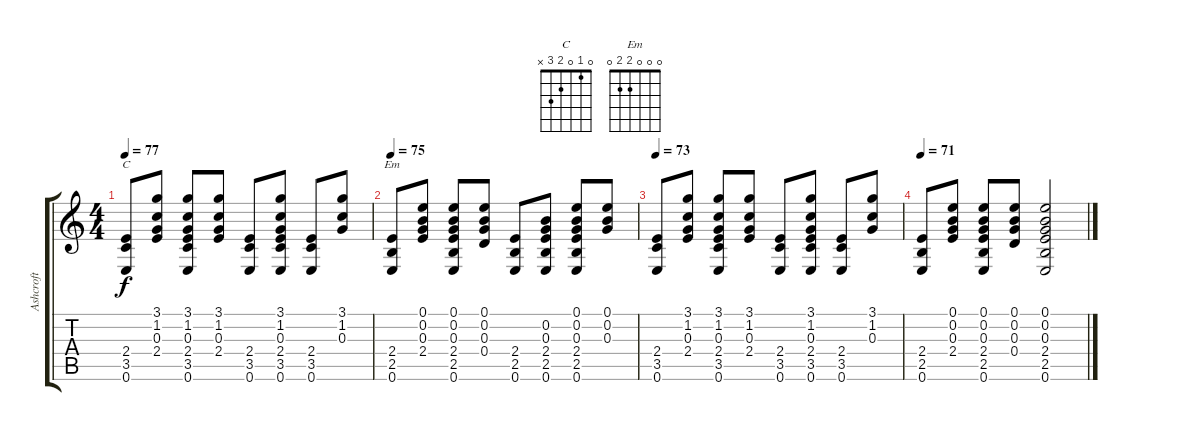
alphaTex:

\track ("Ashcroft" "Ashcroft") {instrument acousticguitarsteel}
\staff {score tabs}
\tuning (E4 B3 G3 D3 A2 E2) {hide}
\chord ("C" 0 1 0 2 3 x)
\chord ("Em" 0 0 0 2 2 0)
\ts (4 4)
\tempo 77
\clef g2
\ks c
(2.4 3.5 0.6).8{ch "C" dy f} (3.1 1.2 0.3 2.4).8 (3.1 1.2 0.3 2.4 3.5 0.6).8 (3.1 1.2 0.3 2.4).8 (2.4 3.5 0.6).8 (3.1 1.2 0.3 2.4 3.5 0.6).8 (2.4 3.5 0.6).8 (3.1 1.2 0.3).8 |
\tempo 75
(2.4 2.5 0.6).8{ch "Em"} (0.1 0.2 0.3 2.4).8 (0.1 0.2 0.3 2.4 2.5 0.6).8 (0.1 0.2 0.3 0.4).8 (2.4 2.5 0.6).8 (0.2 0.3 2.4 2.5 0.6).8 (0.1 0.2 0.3 2.4 2.5 0.6).8 (0.1 0.2 0.3).8 |
\tempo 73
(2.4 3.5 0.6).8 (3.1 1.2 0.3 2.4).8 (3.1 1.2 0.3 2.4 3.5 0.6).8 (3.1 1.2 0.3 2.4).8 (2.4 3.5 0.6).8 (3.1 1.2 0.3 2.4 3.5 0.6).8 (2.4 3.5 0.6).8 (3.1 1.2 0.3).8 |
\tempo 71
(2.4 2.5 0.6).8 (0.1 0.2 0.3 2.4).8 (0.1 0.2 0.3 2.4 2.5 0.6).8 (0.1 0.2 0.3 0.4).8 (0.1 0.2 0.3 2.4 2.5 0.6).2
